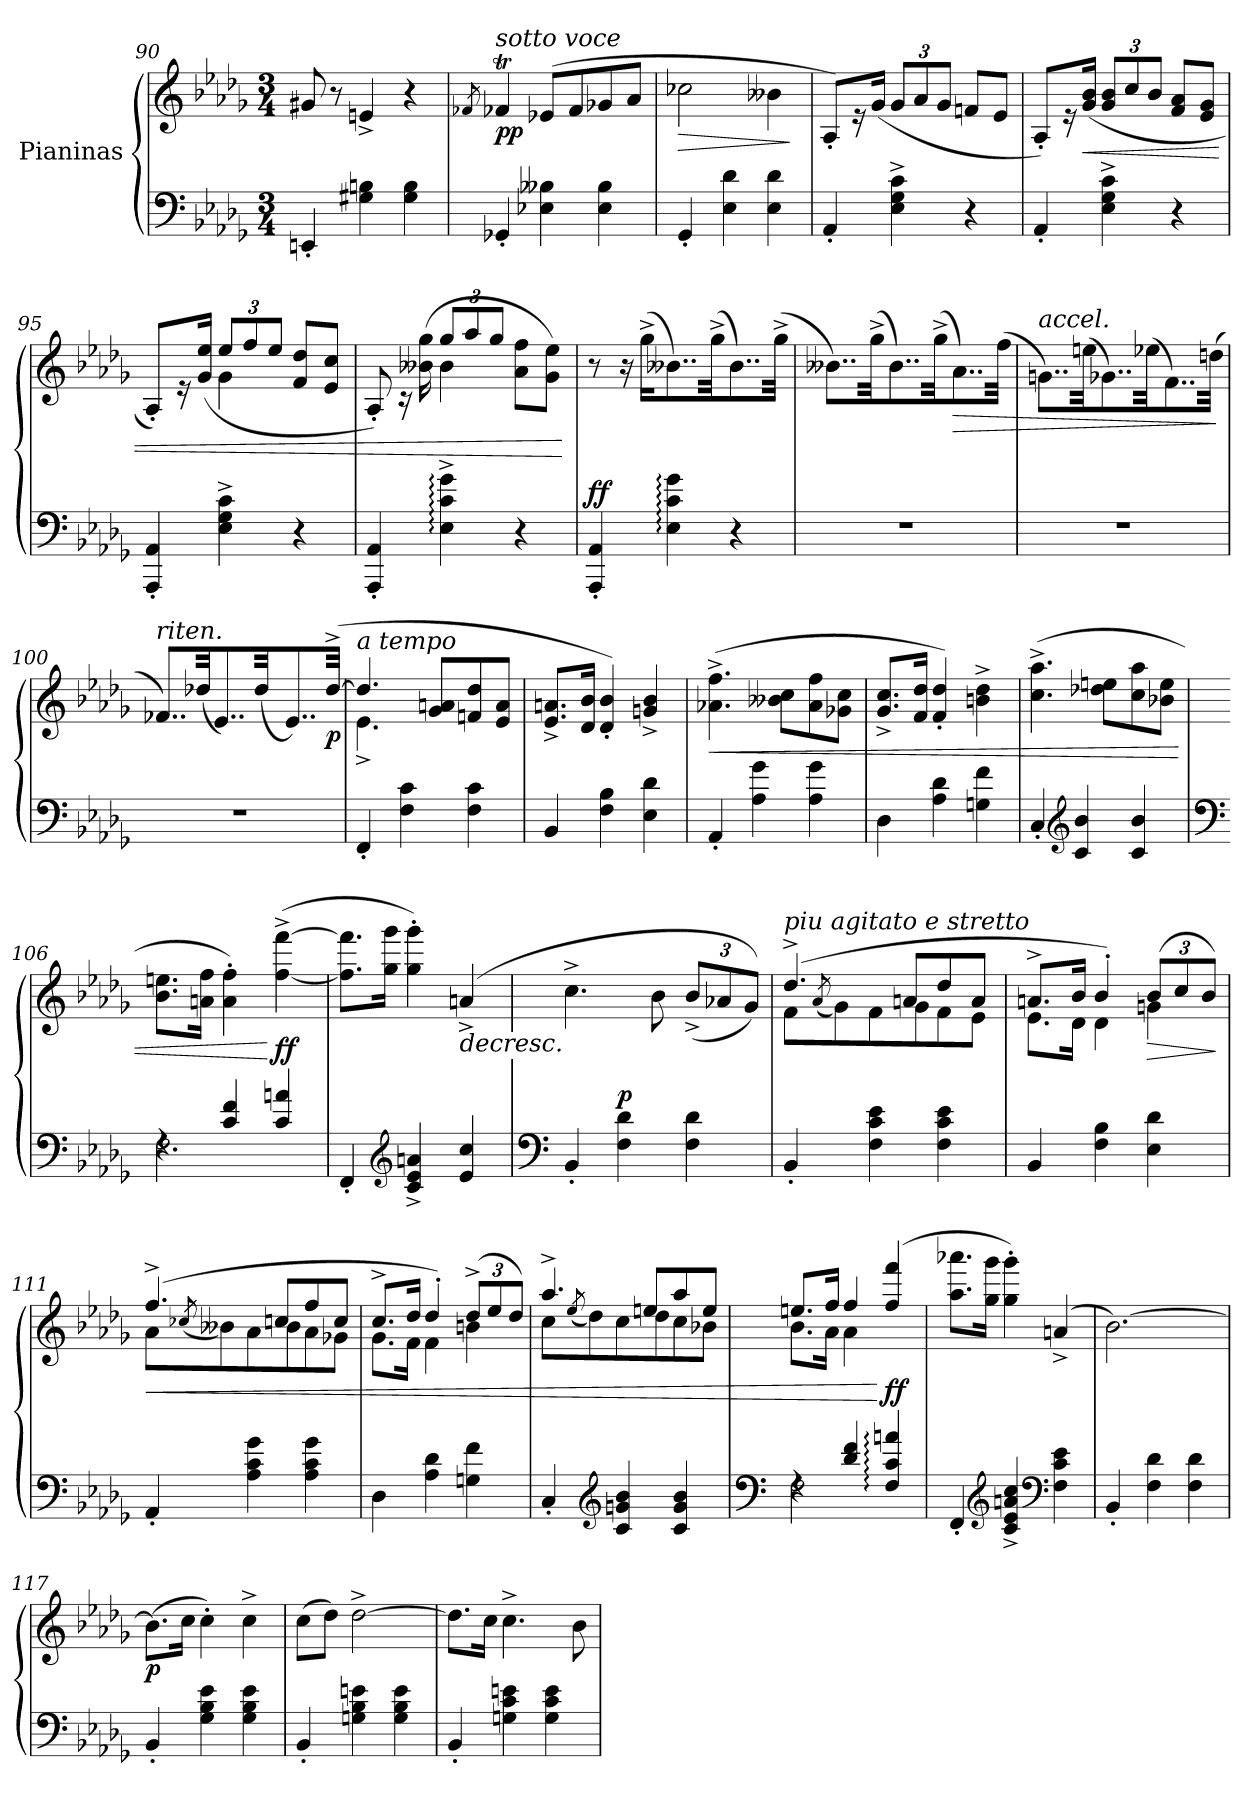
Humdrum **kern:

**kern	**kern	**dynam
*part1	*part1	*part1
*staff2	*staff1	*staff1/2
*I"Pianinas	*	*
*clefF4	*clefG2	*
*k[b-e-a-d-g-]	*k[b-e-a-d-g-]	*
*M3/4	*M3/4	*
=90	=90	=90
4EEn'/	8g#X/	.
.	8r	.
4G#X\ 4Bn\	4en^/	.
4G#\ 4B\	4r	.
=91	=91	=91
.	8qf-X/	.
!	!LO:TX:a:i:t=sotto voce	!
!	!	!LO:DY:b
4GG-X'/	4f-T/	pp
4E-X\ 4B--X\	(8e-X/L	.
.	8f-/	.
4E-\ 4B--\	8g-X/	.
.	8a-/J	.
=92	=92	=92
!	!	!LO:HP:b
4GG-'/	2cc-X\	>
4E-\ 4d-\	.	.
4E-\ 4d-\	4b--X\	.
.	.	]
=93	=93	=93
4AA-'/	8A-'/L)	.
.	16r	.
.	(16g-/Jk	.
*	*Xbrackettup	*
4E-\^ 4G-\^ 4c\^	12g-/L	.
.	12a-/	.
.	12g-/J	.
4r	8fn/L	.
.	8e-/J	.
!!LO:LB:g=z
=94	=94	=94
4AA-'/	8A-'/L)	.
.	16r	.
!	!	!LO:HP:b
.	(16g-/ 16b-/Jk	<
4E-\^ 4G-\^ 4c\^	12g-/ 12b-/L	.
.	12cc/	.
.	12b-/J	.
4r	8f/ 8a-/L	.
.	8e-/ 8g-/J	.
=95	=95	=95
*	*^	*
4AAA-/' 4AA-/'	8A-'/L)	4ryy	.
.	16re	.	.
.	(16g-/ 16ee-/Jk	.	.
4E-\^ 4G-\^ 4c\^	12ee-/L	4g-\	.
.	12ff/	.	.
.	12ee-/J	.	.
4r	8f/ 8dd-/L	4ryy	.
.	8e-/ 8cc/J	.	.
=96	=96	=96	=96
4AAA-/' 4AA-/'	8A-'/)	4ryy	.
.	16rc	.	.
.	(16b--X\ 16gg-\	.	.
4E-\:^ 4c\:^ 4g-\:^	12gg-/L	4b--\	.
.	12aa-/	.	.
.	12gg-/J	.	.
4r	8a-\ 8ff\L	4ryy	.
.	8g-\ 8ee-\J)	.	.
*	*v	*v	*
.	.	[
=97	=97	=97
!	!	!LO:DY:a=2
4AAA-/' 4AA-/'	8r	ff
.	16r	.
.	(16gg-^\KL	.
4E-\: 4c\: 4g-\:	8..b--X\)	.
.	(32gg-^\KK	.
4r	8..b--\)	.
.	(32gg-^\Jkk	.
!!LO:LB:g=z
=98	=98	=98
2.r	8..b--X\L)	.
.	(32gg-^\KK	.
.	8..b--\)	.
.	(32gg-^\KK	.
!	!	!LO:HP:b
.	8..a-\)	>
.	(32ff\Jkk	.
=99	=99	=99
!	!LO:TX:a:i:t=accel.	!
2.r	8..gn\L)	.
*	*MM136	*
.	(32een\KK	.
.	8..g-X\)	.
*	*MM140	*
.	(32ee-X\KK	.
.	8..f\)	.
*	*MM142	*
.	(32ddn\Jkk	.
.	.	]
=100	=100	=100
*	*MM138	*
*	*^	*
!	!LO:TX:a:i:t=riten.	!	!
2.r	8..f-X/L)	2ryy	.
.	(32dd-X/KK	.	.
*	*MM132	*	*
.	8..e-/)	.	.
.	(32dd-/KK	.	.
*	*MM128	*	*
.	8..e-/)	4e-\yy	.
!	!	!	!LO:DY:b
.	([32dd-^/Jkk	.	p
=101	=101	=101	=101
*	*MM132	*	*
!	!LO:TX:a:i:t=a tempo	!	!
4FF'/	(4.dd-/]	4.e-^\)	.
4F\ 4c\	.	.	.
.	8g-/ 8an/L	4.ryy	.
4F\ 4c\	8fn/ 8dd-/	.	.
.	8e-/ 8a/J	.	.
*	*v	*v	*
!!LO:LB:g=z
=102	=102	=102
4BB-/	8.e-/^ 8.an/^L	.
.	16d-/ 16b-/Jk	.
4F\ 4B-\	4d-/' 4b-/')	.
4E-\ 4d-\	4gn/^ 4b-/^	.
=103	=103	=103
!	!	!LO:HP:b
4AA-'/	(4.a-X\^ 4.ff\^	<
4A-\ 4g-\	.	.
.	8b--X\ 8cc\L	.
4A-\ 4g-\	8a-\ 8ff\	.
.	8g-X\ 8cc\J	.
=104	=104	=104
4D-\	8.g-/^ 8.cc/^L	.
.	16f/ 16dd-/Jk	.
4A-\ 4d-\	4f/' 4dd-/')	.
4Gn\ 4f\	4bn\^ 4dd-\^	.
=105	=105	=105
4C'/	(4.cc\^ 4.aa-\^	.
*clefG2	*	*
4c/ 4b-/	.	.
.	8dd-X\ 8een\L	.
4c/ 4b-/	8cc\ 8aa-\	.
.	8b-X\ 8ee\J	.
=106	=106	=106
*clefF4	*	*
*^	*	*
4rF	2.F\	8.b-\ 8.een\L	.
.	.	16an\ 16ff\Jk	.
4c/ 4f/	.	4a\' 4ff\')	.
!	!	!	!LO:DY:n=1:b
4c/ 4an/	.	([4ff\^ [4fff\^	[ ff
*v	*v	*	*
!!LO:PB:g=z
=107	=107	=107
4FF'/	8.ff\] 8.fff\]L	.
.	16gg-\ 16ggg-\Jk	.
*clefG2	*	*
4c/^ 4e-/^ 4an/^	4gg-\' 4ggg-\')	.
!	!	!LO:HP:b
4e-/ 4cc/	(4an^/	>
=108	=108	=108
*clefF4	*	*
4BB-'/	4.cc^\	.
!	!	!LO:DY:a=2
4F\ 4d-\	.	p
.	8b-\	]
4F\ 4d-\	(12b-^/L	.
.	12a-X/	.
.	12g-/J))	.
=109	=109	=109
*	*^	*
!	!LO:TX:a:i:t=piu agitato e stretto	!	!
4BB-'/	(4.dd-^/	8f\L	.
.	.	(8qa-/	.
.	.	8g-\)	.
4F\ 4c\ 4e-\	.	8f\	.
.	8an/L	8g-\	.
4F\ 4c\ 4e-\	8dd-/	8f\	.
.	8a/J	8e-\J	.
=110	=110	=110	=110
4BB-/	8.an^/L	8.e-\L	.
.	16b-/Jk	16d-\Jk	.
4F\ 4B-\	4b-'/)	4d-\	.
!	!	!	!LO:HP:b
4E-\ 4d-\	(12b-/L	4gn\	>
.	12cc/	.	.
.	12b-/J)	.	.
*	*v	*v	*
.	.	]
!!LO:LB:g=z
=111	=111	=111
!	!	!LO:HP:b
*	*^	*
4AA-'/	(4.ff^/	8a-\L	<
.	.	(8qcc-X/	.
.	.	8b--X\)	.
4A-\ 4c\ 4g-\	.	8a-\	.
.	8ccn/L	8b--\	.
4A-\ 4c\ 4g-\	8ff/	8a-\	.
.	8cc/J	8g-X\J	.
=112	=112	=112	=112
4D-\	8.cc^/L	8.g-\L	.
.	16dd-/Jk	16f\Jk	.
4A-\ 4d-\	4dd-'/)	4f\	.
4Gn\ 4f\	(12dd-^/L	4bn\	.
.	12ee-/	.	.
.	12dd-/J)	.	.
=113	=113	=113	=113
4C'/	4.aa-^/	8cc\L	.
.	.	(8qee-/	.
.	.	8dd-\)	.
*clefG2	*	*	*
4c/ 4gn/ 4b-/	.	8cc\	.
.	8een/L	8dd-\	.
4c/ 4g/ 4b-/	8aa-/	8cc\	.
.	8ee/J	8b-X\J	.
=114	=114	=114	=114
*clefF4	*	*	*
*^	*	*	*
4rF	2F\	8.een/L	8.b-\L	.
.	.	16ff/Jk	16a-\Jk	.
4d-/ 4f/	.	4ff/	4a-\	.
!	!	!	!	!LO:DY:n=1:b
4F/: 4c/: 4an/:	4ryy	(4ff/ 4fff/	4ryy	[ ff
*v	*v	*	*	*
*	*v	*v	*
!!LO:LB:g=z
=115	=115	=115
4FF'/	8.aa-\ 8.aaa-X\L	.
.	16gg-\ 16ggg-\Jk	.
*clefG2	*	*
4c/^ 4e-/^ 4an/^ 4cc/^	4gg-\' 4ggg-\')	.
*clefF4	*	*
4F\ 4c\ 4e-\	(>4an^/	.
=116	=116	=116
4BB-'/	[2.b-\)	.
4F\ 4d-\	.	.
4F\ 4d-\	.	.
=117	=117	=117
!	!	!LO:DY:b
4BB-'/	(8.b-\L]	p
.	16cc\Jk	.
4G-\ 4B-\ 4e-\	4cc'\)	.
4G-\ 4B-\ 4e-\	4cc^\	.
=118	=118	=118
4BB-'/	(8cc\L	.
.	8dd-\J)	.
4Gn\ 4B-\ 4en\	[2dd-^\	.
4G\ 4B-\ 4e\	.	.
=119	=119	=119
4BB-'/	8.dd-\L]	.
.	16cc\Jk	.
4Gn\ 4c\ 4en\	4.cc^\	.
4G\ 4c\ 4e\	.	.
.	8b-\	.
=	=	=
*-	*-	*-
